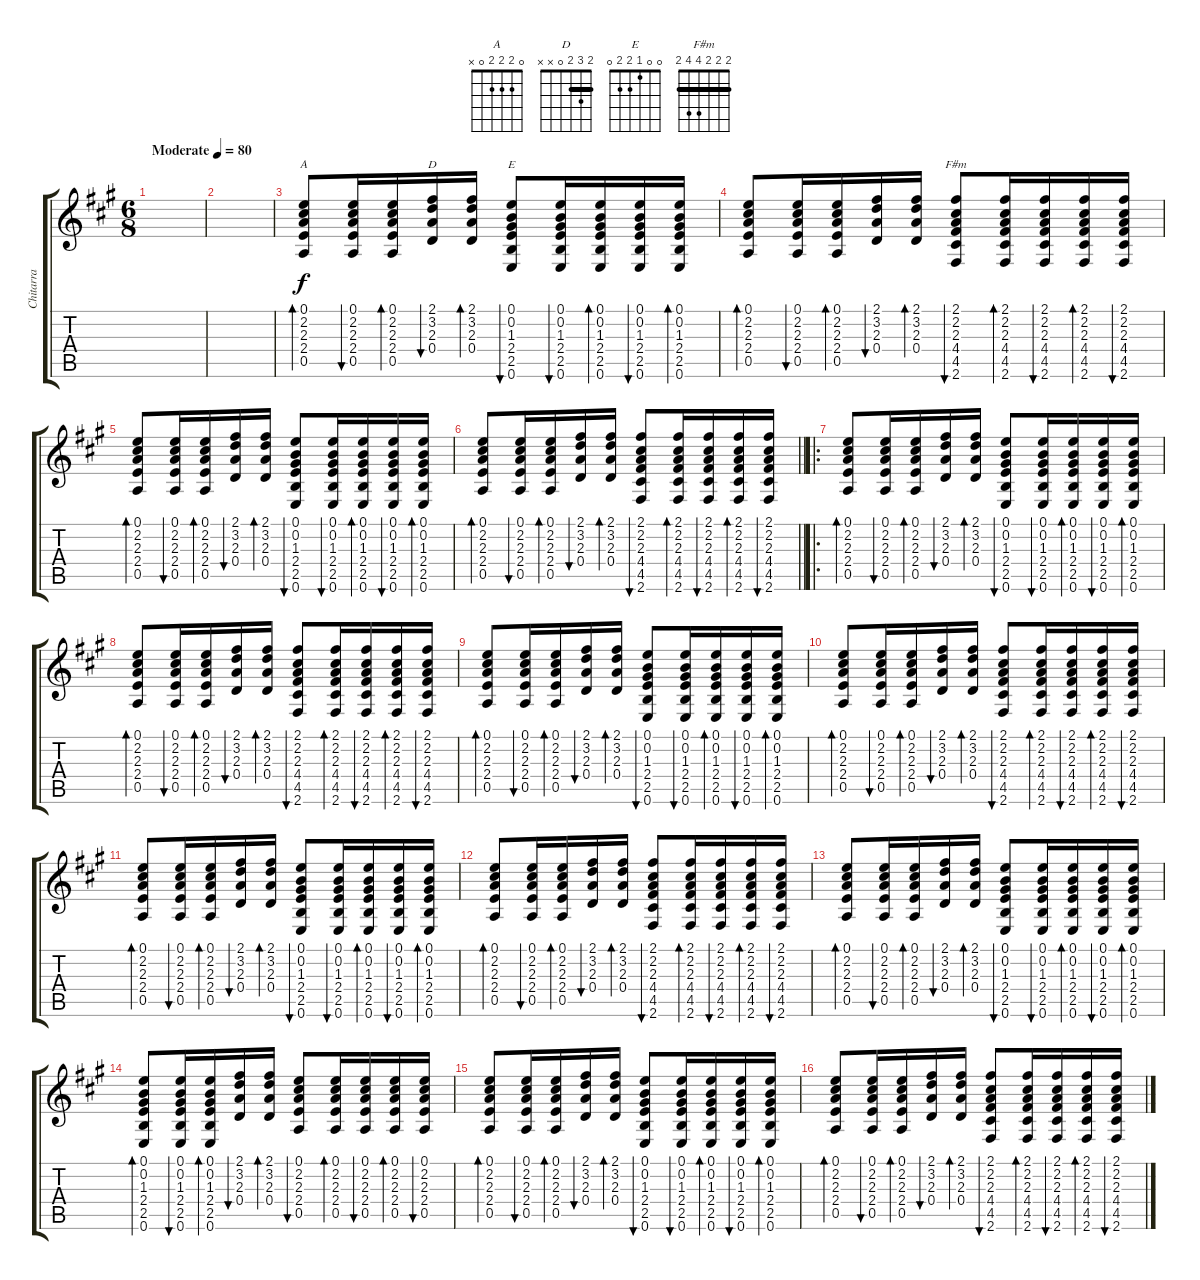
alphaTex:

\track ("Chitarra" "Chitarra") {instrument acousticguitarsteel}
\staff {score tabs}
\tuning (E4 B3 G3 D3 A2 E2) {hide}
\chord ("A" 0 2 2 2 0 x)
\chord ("D" 2 3 2 0 x x) {barre 2}
\chord ("E" 0 0 1 2 2 0)
\chord ("F#m" 2 2 2 4 4 2) {barre 2}
\ts (6 8)
\tempo (80 "Moderate")
\clef g2
\ks a
|
|
(0.1 2.2 2.3 2.4 0.5).8{bd 60 ch "A"} (0.1 2.2 2.3 2.4 0.5).16{bu 30} (0.1 2.2 2.3 2.4 0.5).16{bd 30} (2.1 3.2 2.3 0.4).16{bu 30 ch "D"} (2.1 3.2 2.3 0.4).16{bd 30} (0.1 0.2 1.3 2.4 2.5 0.6).8{bu 60 ch "E"} (0.1 0.2 1.3 2.4 2.5 0.6).16{bu 30} (0.1 0.2 1.3 2.4 2.5 0.6).16{bd 30} (0.1 0.2 1.3 2.4 2.5 0.6).16{bu 30} (0.1 0.2 1.3 2.4 2.5 0.6).16{bd 30} |
(0.1 2.2 2.3 2.4 0.5).8{bd 60} (0.1 2.2 2.3 2.4 0.5).16{bu 30} (0.1 2.2 2.3 2.4 0.5).16{bd 30} (2.1 3.2 2.3 0.4).16{bu 30} (2.1 3.2 2.3 0.4).16{bd 30} (2.1 2.2 2.3 4.4 4.5 2.6).8{bu 60 ch "F#m"} (2.1 2.2 2.3 4.4 4.5 2.6).16{bd 30} (2.1 2.2 2.3 4.4 4.5 2.6).16{bu 30} (2.1 2.2 2.3 4.4 4.5 2.6).16{bd 30} (2.1 2.2 2.3 4.4 4.5 2.6).16{bu 30} |
(0.1 2.2 2.3 2.4 0.5).8{bd 60} (0.1 2.2 2.3 2.4 0.5).16{bu 30} (0.1 2.2 2.3 2.4 0.5).16{bd 30} (2.1 3.2 2.3 0.4).16{bu 30} (2.1 3.2 2.3 0.4).16{bd 30} (0.1 0.2 1.3 2.4 2.5 0.6).8{bu 60} (0.1 0.2 1.3 2.4 2.5 0.6).16{bu 30} (0.1 0.2 1.3 2.4 2.5 0.6).16{bd 30} (0.1 0.2 1.3 2.4 2.5 0.6).16{bu 30} (0.1 0.2 1.3 2.4 2.5 0.6).16{bd 30} |
\barLineRight lightlight
(0.1 2.2 2.3 2.4 0.5).8{bd 60} (0.1 2.2 2.3 2.4 0.5).16{bu 30} (0.1 2.2 2.3 2.4 0.5).16{bd 30} (2.1 3.2 2.3 0.4).16{bu 30} (2.1 3.2 2.3 0.4).16{bd 30} (2.1 2.2 2.3 4.4 4.5 2.6).8{bu 60} (2.1 2.2 2.3 4.4 4.5 2.6).16{bd 30} (2.1 2.2 2.3 4.4 4.5 2.6).16{bu 30} (2.1 2.2 2.3 4.4 4.5 2.6).16{bd 30} (2.1 2.2 2.3 4.4 4.5 2.6).16{bu 30} |
\ro
(0.1 2.2 2.3 2.4 0.5).8{bd 60} (0.1 2.2 2.3 2.4 0.5).16{bu 30} (0.1 2.2 2.3 2.4 0.5).16{bd 30} (2.1 3.2 2.3 0.4).16{bu 30} (2.1 3.2 2.3 0.4).16{bd 30} (0.1 0.2 1.3 2.4 2.5 0.6).8{bu 60} (0.1 0.2 1.3 2.4 2.5 0.6).16{bu 30} (0.1 0.2 1.3 2.4 2.5 0.6).16{bd 30} (0.1 0.2 1.3 2.4 2.5 0.6).16{bu 30} (0.1 0.2 1.3 2.4 2.5 0.6).16{bd 30} |
(0.1 2.2 2.3 2.4 0.5).8{bd 60} (0.1 2.2 2.3 2.4 0.5).16{bu 30} (0.1 2.2 2.3 2.4 0.5).16{bd 30} (2.1 3.2 2.3 0.4).16{bu 30} (2.1 3.2 2.3 0.4).16{bd 30} (2.1 2.2 2.3 4.4 4.5 2.6).8{bu 60} (2.1 2.2 2.3 4.4 4.5 2.6).16{bd 30} (2.1 2.2 2.3 4.4 4.5 2.6).16{bu 30} (2.1 2.2 2.3 4.4 4.5 2.6).16{bd 30} (2.1 2.2 2.3 4.4 4.5 2.6).16{bu 30} |
(0.1 2.2 2.3 2.4 0.5).8{bd 60} (0.1 2.2 2.3 2.4 0.5).16{bu 30} (0.1 2.2 2.3 2.4 0.5).16{bd 30} (2.1 3.2 2.3 0.4).16{bu 30} (2.1 3.2 2.3 0.4).16{bd 30} (0.1 0.2 1.3 2.4 2.5 0.6).8{bu 60} (0.1 0.2 1.3 2.4 2.5 0.6).16{bu 30} (0.1 0.2 1.3 2.4 2.5 0.6).16{bd 30} (0.1 0.2 1.3 2.4 2.5 0.6).16{bu 30} (0.1 0.2 1.3 2.4 2.5 0.6).16{bd 30} |
(0.1 2.2 2.3 2.4 0.5).8{bd 60} (0.1 2.2 2.3 2.4 0.5).16{bu 30} (0.1 2.2 2.3 2.4 0.5).16{bd 30} (2.1 3.2 2.3 0.4).16{bu 30} (2.1 3.2 2.3 0.4).16{bd 30} (2.1 2.2 2.3 4.4 4.5 2.6).8{bu 60} (2.1 2.2 2.3 4.4 4.5 2.6).16{bd 30} (2.1 2.2 2.3 4.4 4.5 2.6).16{bu 30} (2.1 2.2 2.3 4.4 4.5 2.6).16{bd 30} (2.1 2.2 2.3 4.4 4.5 2.6).16{bu 30} |
(0.1 2.2 2.3 2.4 0.5).8{bd 60} (0.1 2.2 2.3 2.4 0.5).16{bu 30} (0.1 2.2 2.3 2.4 0.5).16{bd 30} (2.1 3.2 2.3 0.4).16{bu 30} (2.1 3.2 2.3 0.4).16{bd 30} (0.1 0.2 1.3 2.4 2.5 0.6).8{bu 60} (0.1 0.2 1.3 2.4 2.5 0.6).16{bu 30} (0.1 0.2 1.3 2.4 2.5 0.6).16{bd 30} (0.1 0.2 1.3 2.4 2.5 0.6).16{bu 30} (0.1 0.2 1.3 2.4 2.5 0.6).16{bd 30} |
(0.1 2.2 2.3 2.4 0.5).8{bd 60} (0.1 2.2 2.3 2.4 0.5).16{bu 30} (0.1 2.2 2.3 2.4 0.5).16{bd 30} (2.1 3.2 2.3 0.4).16{bu 30} (2.1 3.2 2.3 0.4).16{bd 30} (2.1 2.2 2.3 4.4 4.5 2.6).8{bu 60} (2.1 2.2 2.3 4.4 4.5 2.6).16{bd 30} (2.1 2.2 2.3 4.4 4.5 2.6).16{bu 30} (2.1 2.2 2.3 4.4 4.5 2.6).16{bd 30} (2.1 2.2 2.3 4.4 4.5 2.6).16{bu 30} |
(0.1 2.2 2.3 2.4 0.5).8{bd 60} (0.1 2.2 2.3 2.4 0.5).16{bu 30} (0.1 2.2 2.3 2.4 0.5).16{bd 30} (2.1 3.2 2.3 0.4).16{bu 30} (2.1 3.2 2.3 0.4).16{bd 30} (0.1 0.2 1.3 2.4 2.5 0.6).8{bu 60} (0.1 0.2 1.3 2.4 2.5 0.6).16{bu 30} (0.1 0.2 1.3 2.4 2.5 0.6).16{bd 30} (0.1 0.2 1.3 2.4 2.5 0.6).16{bu 30} (0.1 0.2 1.3 2.4 2.5 0.6).16{bd 30} |
(0.1 0.2 1.3 2.4 2.5 0.6).8{bd 60} (0.1 0.2 1.3 2.4 2.5 0.6).16{bu 30} (0.1 0.2 1.3 2.4 2.5 0.6).16{bd 30} (2.1 3.2 2.3 0.4).16{bu 30} (2.1 3.2 2.3 0.4).16{bd 30} (0.1 2.2 2.3 2.4 0.5).8{bu 60} (0.1 2.2 2.3 2.4 0.5).16{bd 30} (0.1 2.2 2.3 2.4 0.5).16{bu 30} (0.1 2.2 2.3 2.4 0.5).16{bd 30} (0.1 2.2 2.3 2.4 0.5).16{bu 30} |
(0.1 2.2 2.3 2.4 0.5).8{bd 60} (0.1 2.2 2.3 2.4 0.5).16{bu 30} (0.1 2.2 2.3 2.4 0.5).16{bd 30} (2.1 3.2 2.3 0.4).16{bu 30} (2.1 3.2 2.3 0.4).16{bd 30} (0.1 0.2 1.3 2.4 2.5 0.6).8{bu 60} (0.1 0.2 1.3 2.4 2.5 0.6).16{bu 30} (0.1 0.2 1.3 2.4 2.5 0.6).16{bd 30} (0.1 0.2 1.3 2.4 2.5 0.6).16{bu 30} (0.1 0.2 1.3 2.4 2.5 0.6).16{bd 30} |
(0.1 2.2 2.3 2.4 0.5).8{bd 60} (0.1 2.2 2.3 2.4 0.5).16{bu 30} (0.1 2.2 2.3 2.4 0.5).16{bd 30} (2.1 3.2 2.3 0.4).16{bu 30} (2.1 3.2 2.3 0.4).16{bd 30} (2.1 2.2 2.3 4.4 4.5 2.6).8{bu 60} (2.1 2.2 2.3 4.4 4.5 2.6).16{bd 30} (2.1 2.2 2.3 4.4 4.5 2.6).16{bu 30} (2.1 2.2 2.3 4.4 4.5 2.6).16{bd 30} (2.1 2.2 2.3 4.4 4.5 2.6).16{bu 30}
